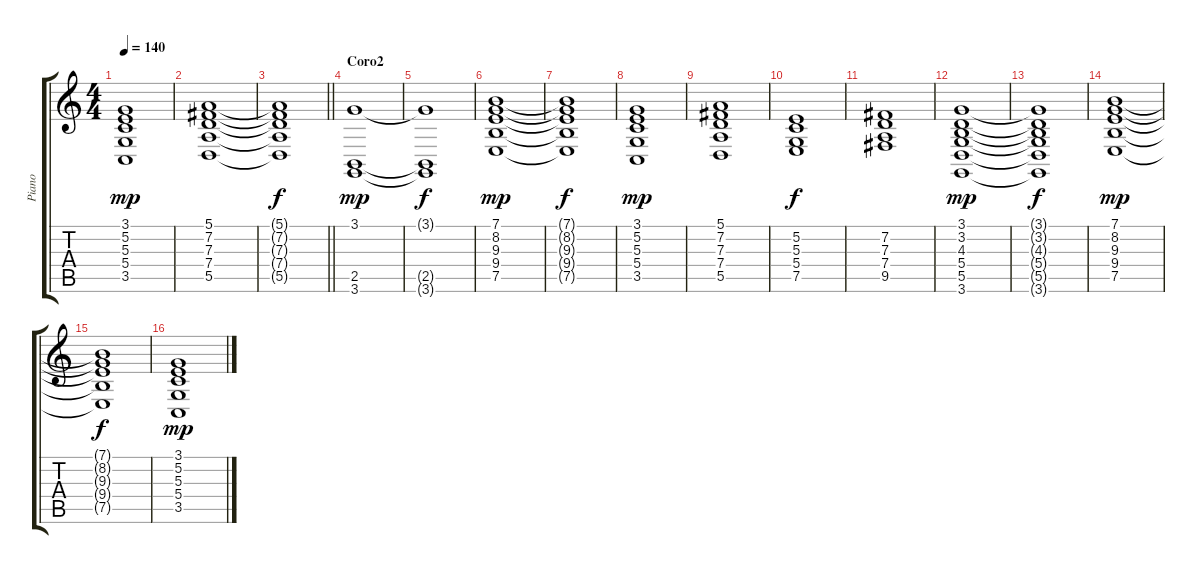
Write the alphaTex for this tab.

\track ("Piano" "Piano") {instrument synthstrings2}
\staff {score tabs}
\tuning (E4 B3 G3 D3 A2 E2) {hide}
\ts (4 4)
\tempo 140
\clef g2
\ks c
(3.1 5.2 5.3 5.4 3.5).1{dy mp} |
(5.1 7.2 7.3 7.4 5.5).1 |
\barLineRight lightlight
(5.1{t} 7.2{t} 7.3{t} 7.4{t} 5.5{t}).1{dy f} |
\section ("" "Coro2")
(3.1 2.5 3.6).1{dy mp} |
(3.1{t} 2.5{t} 3.6{t}).1{dy f} |
(7.1 8.2 9.3 9.4 7.5).1{dy mp} |
(7.1{t} 8.2{t} 9.3{t} 9.4{t} 7.5{t}).1{dy f} |
(3.1 5.2 5.3 5.4 3.5).1{dy mp} |
(5.1 7.2 7.3 7.4 5.5).1 |
(5.2 5.3 5.4 7.5).1{dy f} |
(7.2 7.3 7.4 9.5).1 |
(3.1 3.2 4.3 5.4 5.5 3.6).1{dy mp} |
(3.1{t} 3.2{t} 4.3{t} 5.4{t} 5.5{t} 3.6{t}).1{dy f} |
(7.1 8.2 9.3 9.4 7.5).1{dy mp} |
(7.1{t} 8.2{t} 9.3{t} 9.4{t} 7.5{t}).1{dy f} |
(3.1 5.2 5.3 5.4 3.5).1{dy mp}
